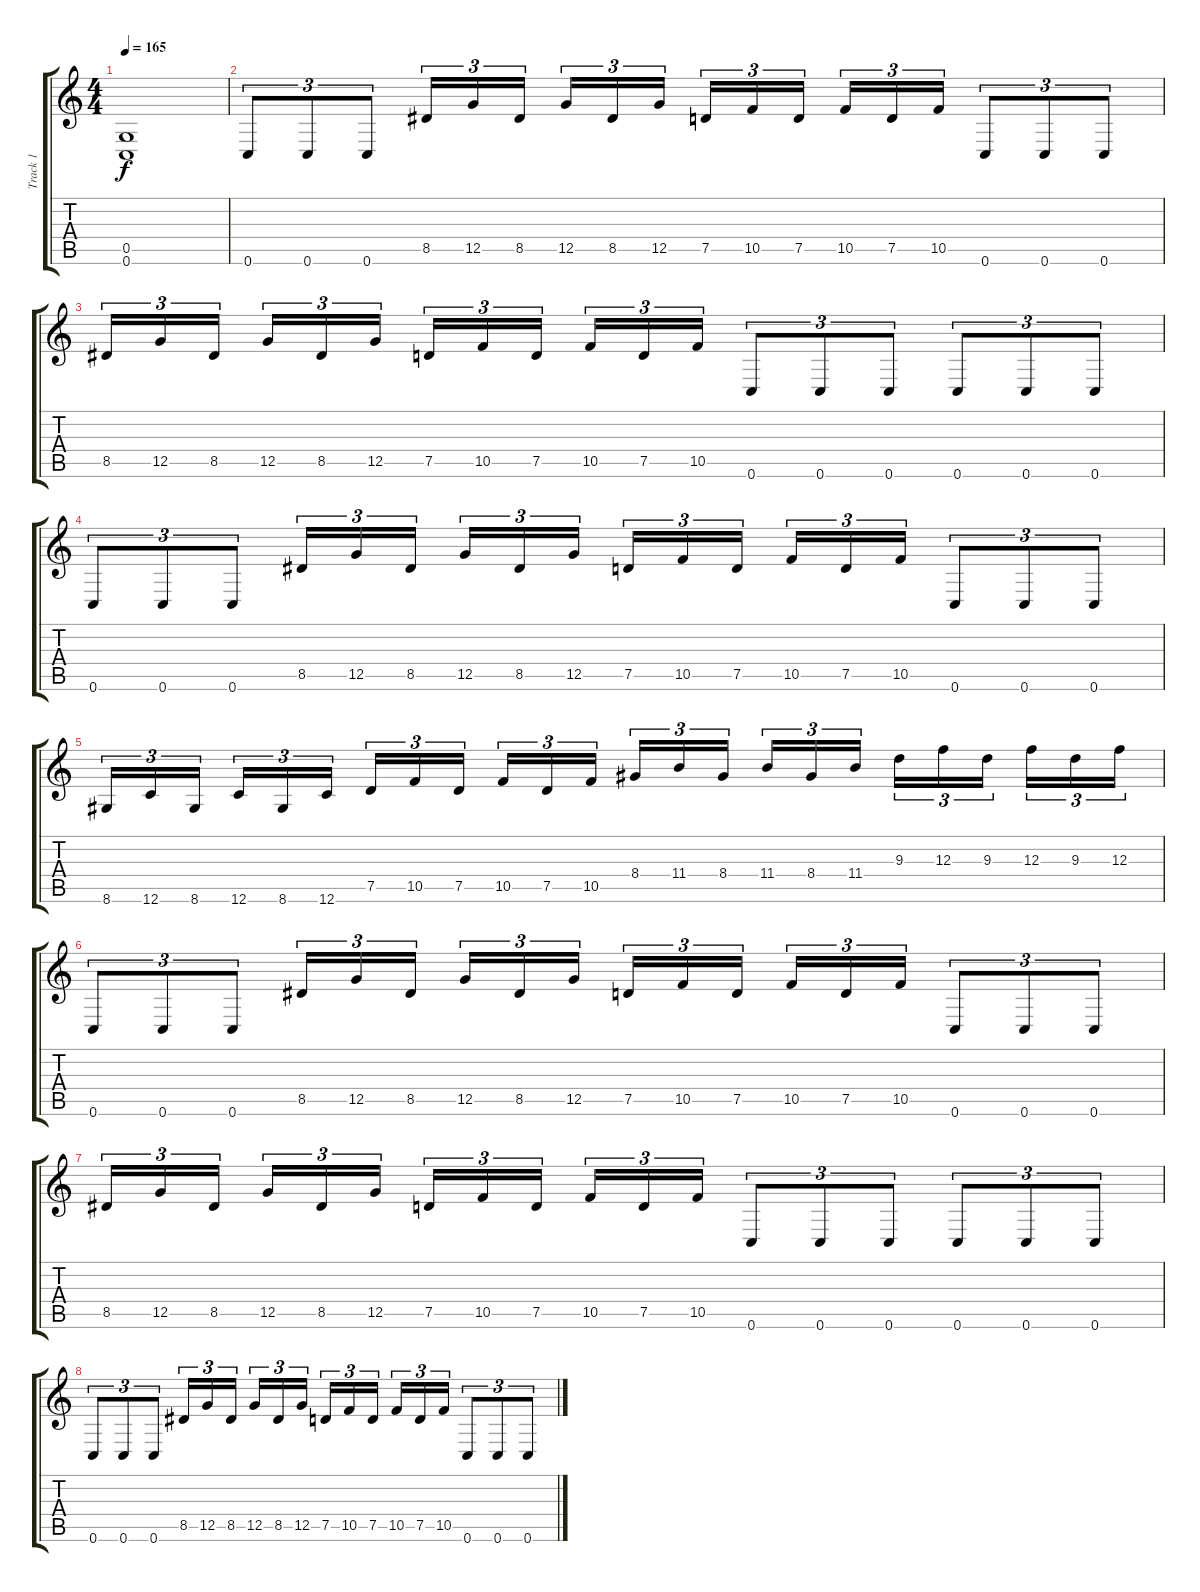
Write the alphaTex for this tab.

\track ("Track 1" "Track 1") {instrument distortionguitar}
\staff {score tabs}
\tuning (D4 A3 F3 C3 G2 C2) {hide}
\ts (4 4)
\tempo 165
\clef g2
\ks c
(0.5 0.6).1{dy f instrument distortionguitar} |
0.6.8{tu (3 2)} 0.6.8{tu (3 2)} 0.6.8{tu (3 2)} 8.5.16{tu (3 2)} 12.5.16{tu (3 2)} 8.5.16{tu (3 2) beam splitsecondary} 12.5.16{tu (3 2)} 8.5.16{tu (3 2)} 12.5.16{tu (3 2)} 7.5.16{tu (3 2)} 10.5.16{tu (3 2)} 7.5.16{tu (3 2) beam splitsecondary} 10.5.16{tu (3 2)} 7.5.16{tu (3 2)} 10.5.16{tu (3 2)} 0.6.8{tu (3 2)} 0.6.8{tu (3 2)} 0.6.8{tu (3 2)} |
8.5.16{tu (3 2)} 12.5.16{tu (3 2)} 8.5.16{tu (3 2) beam splitsecondary} 12.5.16{tu (3 2)} 8.5.16{tu (3 2)} 12.5.16{tu (3 2)} 7.5.16{tu (3 2)} 10.5.16{tu (3 2)} 7.5.16{tu (3 2) beam splitsecondary} 10.5.16{tu (3 2)} 7.5.16{tu (3 2)} 10.5.16{tu (3 2)} 0.6.8{tu (3 2)} 0.6.8{tu (3 2)} 0.6.8{tu (3 2)} 0.6.8{tu (3 2)} 0.6.8{tu (3 2)} 0.6.8{tu (3 2)} |
0.6.8{tu (3 2)} 0.6.8{tu (3 2)} 0.6.8{tu (3 2)} 8.5.16{tu (3 2)} 12.5.16{tu (3 2)} 8.5.16{tu (3 2) beam splitsecondary} 12.5.16{tu (3 2)} 8.5.16{tu (3 2)} 12.5.16{tu (3 2)} 7.5.16{tu (3 2)} 10.5.16{tu (3 2)} 7.5.16{tu (3 2) beam splitsecondary} 10.5.16{tu (3 2)} 7.5.16{tu (3 2)} 10.5.16{tu (3 2)} 0.6.8{tu (3 2)} 0.6.8{tu (3 2)} 0.6.8{tu (3 2)} |
8.6.16{tu (3 2)} 12.6.16{tu (3 2)} 8.6.16{tu (3 2) beam splitsecondary} 12.6.16{tu (3 2)} 8.6.16{tu (3 2)} 12.6.16{tu (3 2)} 7.5.16{tu (3 2)} 10.5.16{tu (3 2)} 7.5.16{tu (3 2) beam splitsecondary} 10.5.16{tu (3 2)} 7.5.16{tu (3 2)} 10.5.16{tu (3 2)} 8.4.16{tu (3 2)} 11.4.16{tu (3 2)} 8.4.16{tu (3 2) beam splitsecondary} 11.4.16{tu (3 2)} 8.4.16{tu (3 2)} 11.4.16{tu (3 2)} 9.3.16{tu (3 2)} 12.3.16{tu (3 2)} 9.3.16{tu (3 2) beam splitsecondary} 12.3.16{tu (3 2)} 9.3.16{tu (3 2)} 12.3.16{tu (3 2)} |
0.6.8{tu (3 2)} 0.6.8{tu (3 2)} 0.6.8{tu (3 2)} 8.5.16{tu (3 2)} 12.5.16{tu (3 2)} 8.5.16{tu (3 2) beam splitsecondary} 12.5.16{tu (3 2)} 8.5.16{tu (3 2)} 12.5.16{tu (3 2)} 7.5.16{tu (3 2)} 10.5.16{tu (3 2)} 7.5.16{tu (3 2) beam splitsecondary} 10.5.16{tu (3 2)} 7.5.16{tu (3 2)} 10.5.16{tu (3 2)} 0.6.8{tu (3 2)} 0.6.8{tu (3 2)} 0.6.8{tu (3 2)} |
8.5.16{tu (3 2)} 12.5.16{tu (3 2)} 8.5.16{tu (3 2) beam splitsecondary} 12.5.16{tu (3 2)} 8.5.16{tu (3 2)} 12.5.16{tu (3 2)} 7.5.16{tu (3 2)} 10.5.16{tu (3 2)} 7.5.16{tu (3 2) beam splitsecondary} 10.5.16{tu (3 2)} 7.5.16{tu (3 2)} 10.5.16{tu (3 2)} 0.6.8{tu (3 2)} 0.6.8{tu (3 2)} 0.6.8{tu (3 2)} 0.6.8{tu (3 2)} 0.6.8{tu (3 2)} 0.6.8{tu (3 2)} |
0.6.8{tu (3 2)} 0.6.8{tu (3 2)} 0.6.8{tu (3 2)} 8.5.16{tu (3 2)} 12.5.16{tu (3 2)} 8.5.16{tu (3 2) beam splitsecondary} 12.5.16{tu (3 2)} 8.5.16{tu (3 2)} 12.5.16{tu (3 2)} 7.5.16{tu (3 2)} 10.5.16{tu (3 2)} 7.5.16{tu (3 2) beam splitsecondary} 10.5.16{tu (3 2)} 7.5.16{tu (3 2)} 10.5.16{tu (3 2)} 0.6.8{tu (3 2)} 0.6.8{tu (3 2)} 0.6.8{tu (3 2)}
